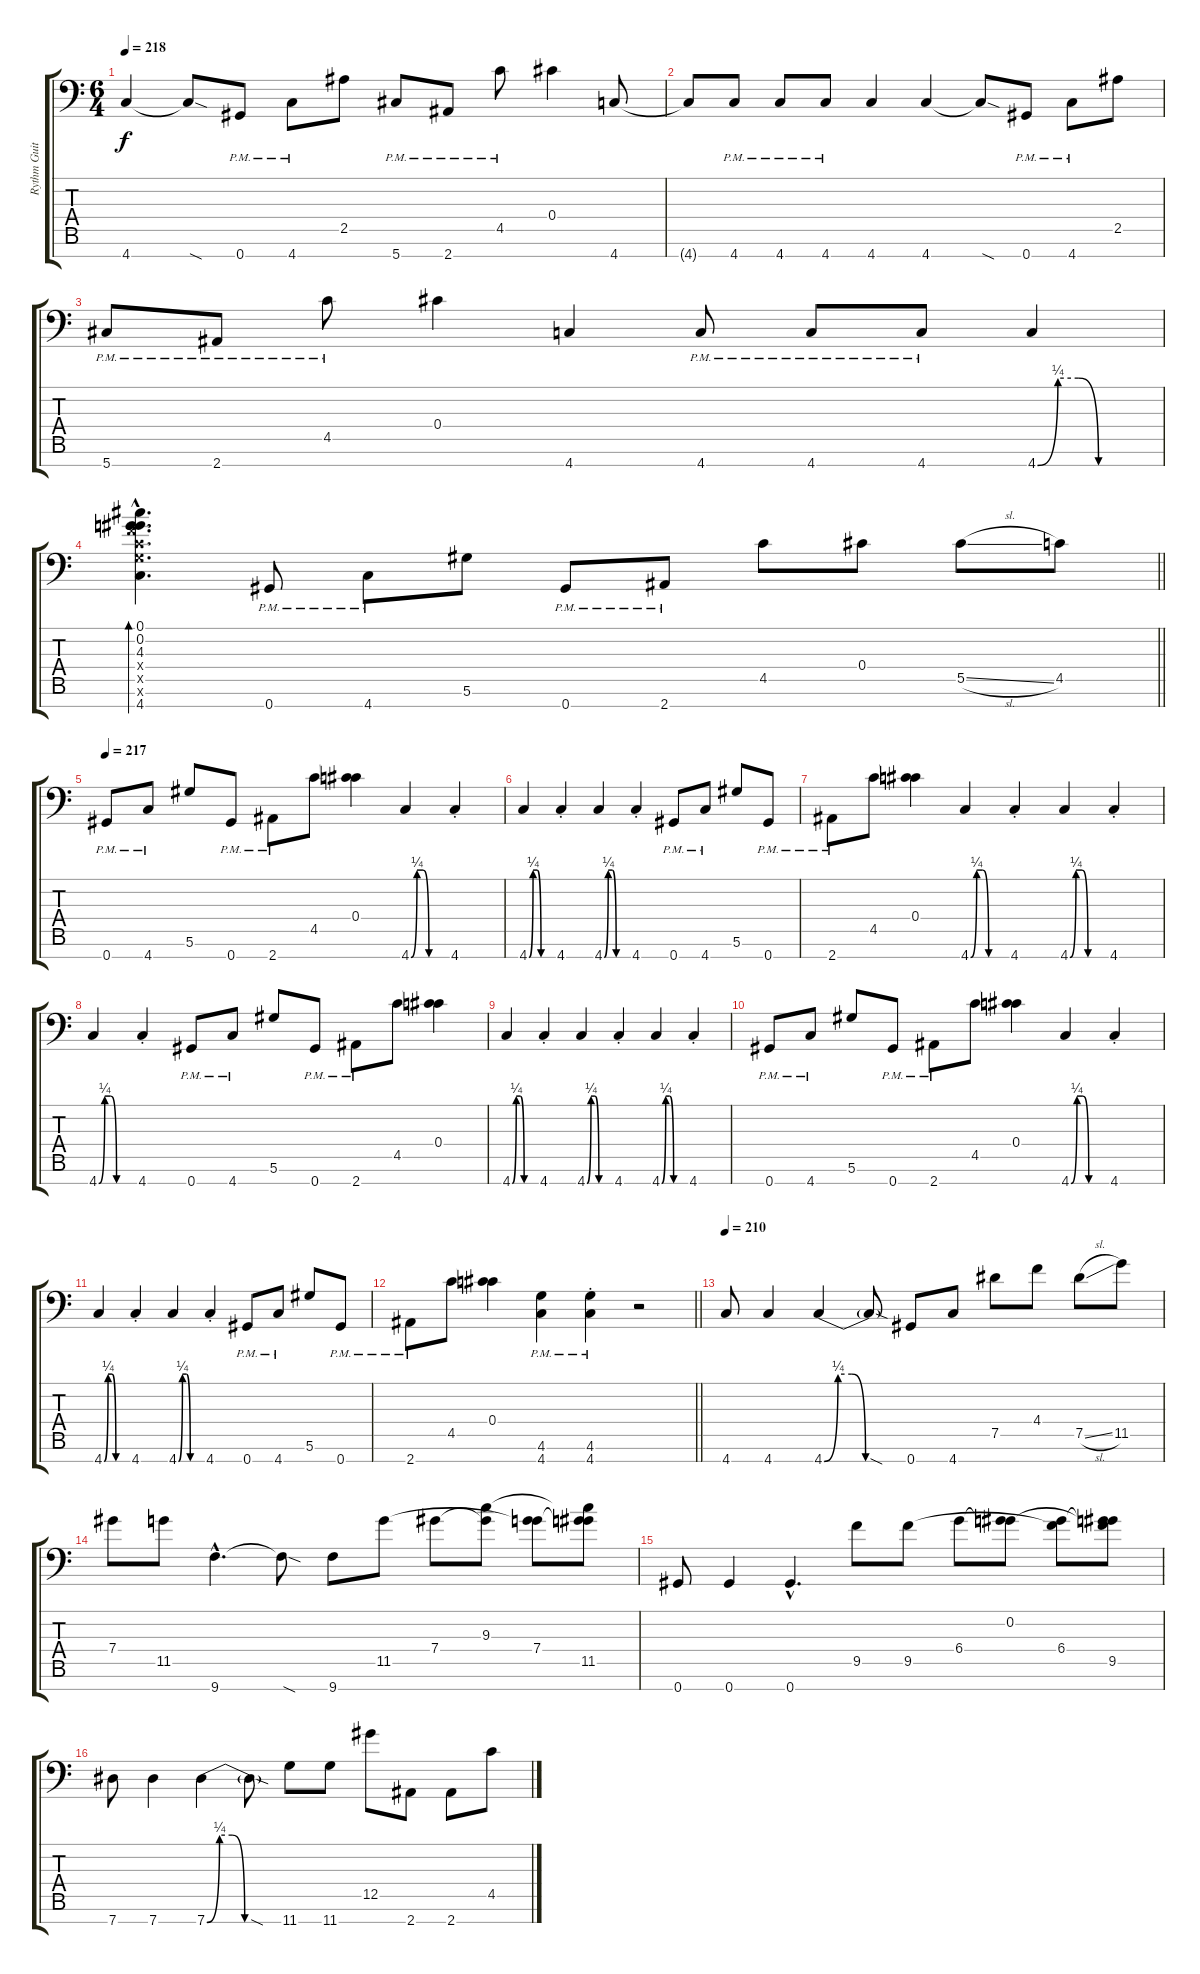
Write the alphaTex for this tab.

\track ("Rythm Guitar #2" "Rythm Guit") {instrument distortionguitar}
\staff {score tabs}
\tuning (Db4 Ab3 Eb3 Db3 Ab2 Eb2 Ab1) {hide}
\ts (6 4)
\tempo 218
\clef f4
\ks c
4.7.4{dy f} 4.7{sod t}.8 0.7{pm}.8 4.7{pm}.8 2.5.8 5.7{pm}.8 2.7{pm}.8 4.5{pm}.8 0.4.4 4.7.8 |
4.7{t}.8 4.7{pm}.8 4.7{pm}.8 4.7{pm}.8 4.7.4 4.7.4 4.7{sod t}.8 0.7{pm}.8 4.7{pm}.8 2.5.8 |
5.7{pm}.8 2.7{pm}.8 4.5{pm}.8 0.4.4 4.7.4 4.7{pm}.8 4.7{pm}.8 4.7{pm}.8 4.7{be (custom 0 0 10 1 20 1 30 0 60 0)}.4 |
\barLineRight lightlight
(0.1{hac} 0.2{hac} 4.3{hac} 4.4{hac x} 4.5{hac x} 4.6{hac x} 4.7{hac}).4{d bd 60} 0.7{pm}.8 4.7{pm}.8 5.6.8 0.7{pm}.8 2.7{pm}.8 4.5.8 0.4.8 5.5{sl}.8 4.5.8 |
\section ("" "")
\tempo 217
0.7{pm}.8 4.7{pm}.8 5.6.8 0.7{pm}.8 2.7{pm}.8 4.5.8 (0.4 4.5{t}).4 4.7{be (custom 0 0 10 1 20 1 30 0 60 0)}.4 4.7{st}.4 |
4.7{be (custom 0 0 10 1 20 1 30 0 60 0)}.4 4.7{st}.4 4.7{be (custom 0 0 10 1 20 1 30 0 60 0)}.4 4.7{st}.4 0.7{pm}.8 4.7{pm}.8 5.6.8 0.7{pm}.8 |
2.7{pm}.8 4.5.8 (0.4 4.5{t}).4 4.7{be (custom 0 0 10 1 20 1 30 0 60 0)}.4 4.7{st}.4 4.7{be (custom 0 0 10 1 20 1 30 0 60 0)}.4 4.7{st}.4 |
4.7{be (custom 0 0 10 1 20 1 30 0 60 0)}.4 4.7{st}.4 0.7{pm}.8 4.7{pm}.8 5.6.8 0.7{pm}.8 2.7{pm}.8 4.5.8 (0.4 4.5{t}).4 |
4.7{be (custom 0 0 10 1 20 1 30 0 60 0)}.4 4.7{st}.4 4.7{be (custom 0 0 10 1 20 1 30 0 60 0)}.4 4.7{st}.4 4.7{be (custom 0 0 10 1 20 1 30 0 60 0)}.4 4.7{st}.4 |
0.7{pm}.8 4.7{pm}.8 5.6.8 0.7{pm}.8 2.7{pm}.8 4.5.8 (0.4 4.5{t}).4 4.7{be (custom 0 0 10 1 20 1 30 0 60 0)}.4 4.7{st}.4 |
4.7{be (custom 0 0 10 1 20 1 30 0 60 0)}.4 4.7{st}.4 4.7{be (custom 0 0 10 1 20 1 30 0 60 0)}.4 4.7{st}.4 0.7{pm}.8 4.7{pm}.8 5.6.8 0.7{pm}.8 |
\barLineRight lightlight
2.7{pm}.8 4.5.8 (0.4 4.5{t}).4 (4.6{pm} 4.7{pm}).4 (4.6{pm st} 4.7{pm st}).4 r.2 |
\section ("" "")
\tempo 210
4.7.8 4.7.4 4.7{be (custom 0 0 10 1 20 1 30 0 60 0)}.4 4.7{sod t}.8 0.7.8 4.7.8 7.5.8 4.4.8 7.5{sl}.8 11.5.8 |
7.4.8 11.5.8 9.7{hac}.4{d} 9.7{sod t}.8 9.7.8 11.5.8 7.4.8 (9.3 7.4{t}).8 (7.4 11.5{t}).8 (9.3{t} 7.4{t} 11.5).8 |
0.7.8 0.7.4 0.7{hac}.4{d} 9.5.8 9.5.8 6.4.8 (0.2 6.4{t}).8 (6.4 9.5{t}).8 (0.2{t} 6.4{t} 9.5).8 |
7.7.8 7.7.4 7.7{be (custom 0 0 10 1 20 1 30 0 60 0)}.4 7.7{sod t}.8 11.7.8 11.7.8 12.5.8 2.7.8 2.7.8 4.5.8
